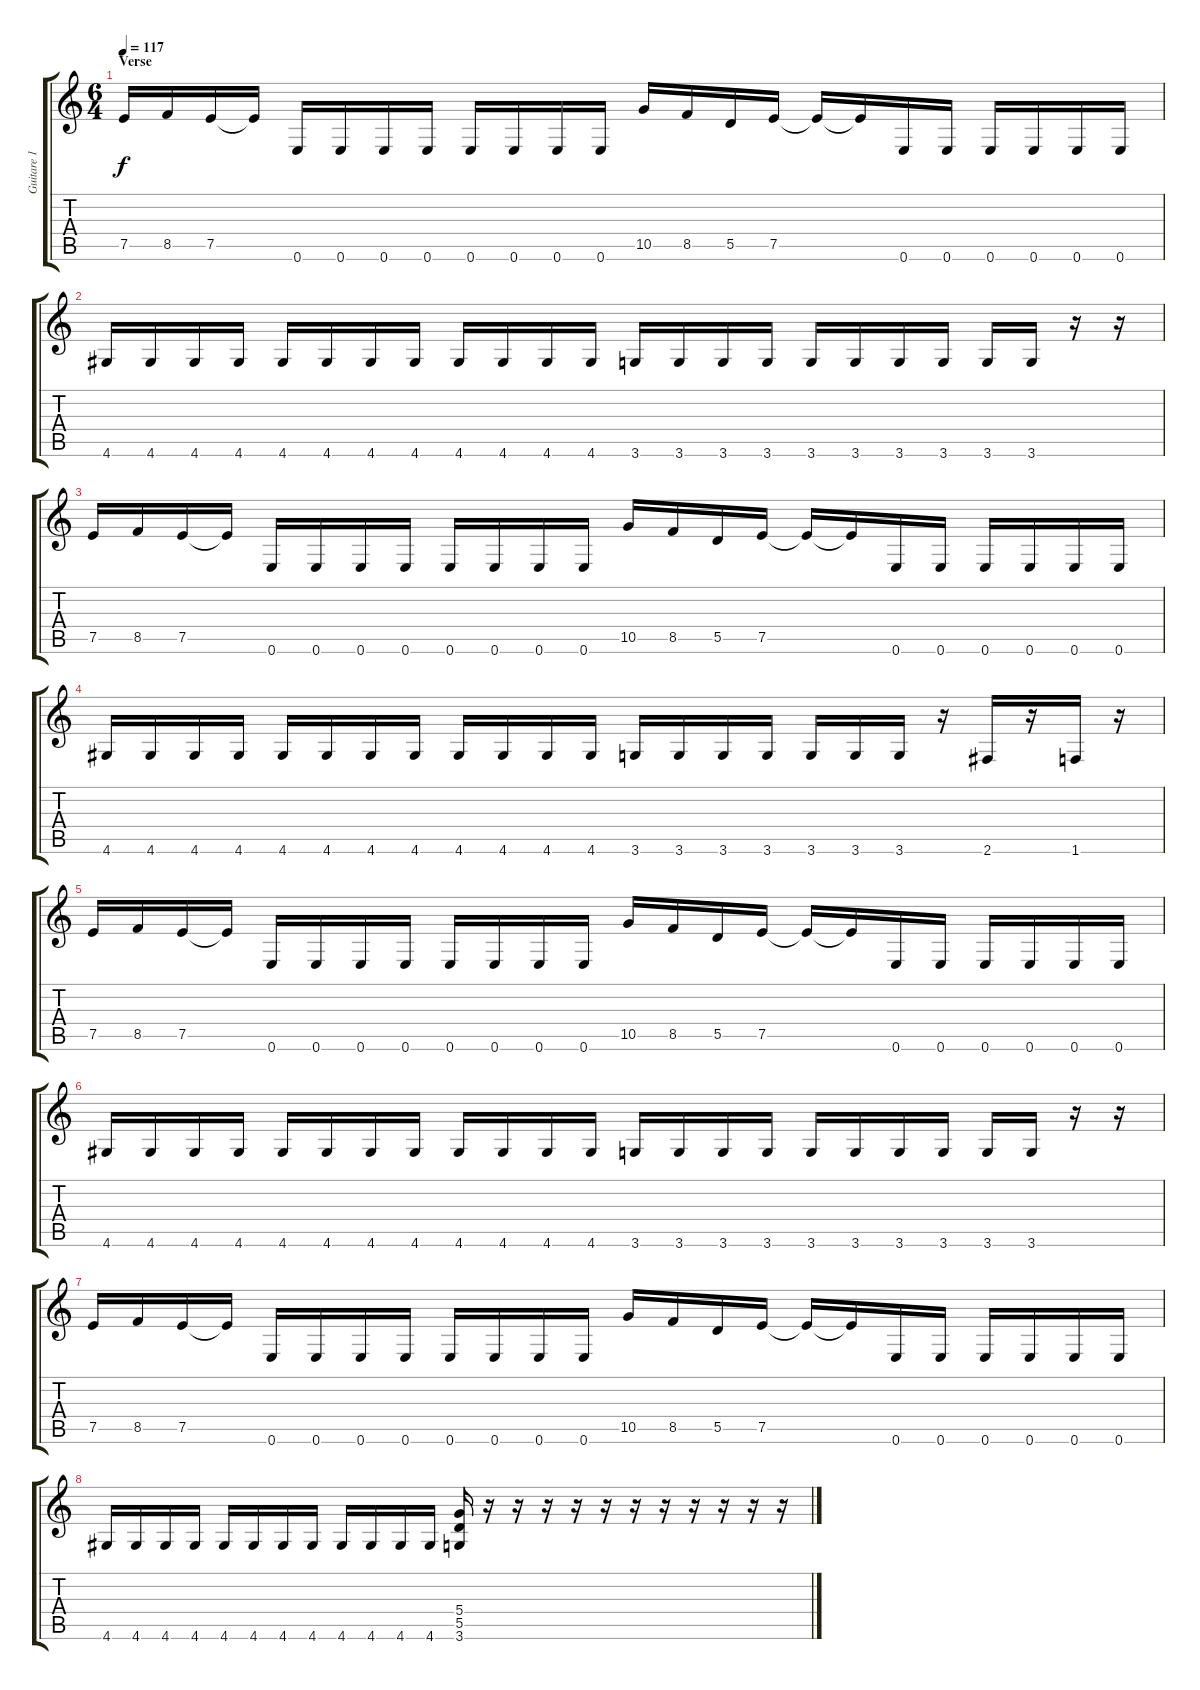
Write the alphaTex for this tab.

\track ("Guitare 1" "Guitare 1") {instrument distortionguitar}
\staff {score tabs}
\tuning (E4 B3 G3 D3 A2 E2) {hide}
\ts (6 4)
\section ("" "Verse")
\tempo 117
\clef g2
\ks c
7.5.16{dy f} 8.5.16 7.5.16 7.5{t}.16 0.6.16 0.6.16 0.6.16 0.6.16 0.6.16 0.6.16 0.6.16 0.6.16 10.5.16 8.5.16 5.5.16 7.5.16 7.5{t}.16 7.5{t}.16 0.6.16 0.6.16 0.6.16 0.6.16 0.6.16 0.6.16 |
4.6.16 4.6.16 4.6.16 4.6.16 4.6.16 4.6.16 4.6.16 4.6.16 4.6.16 4.6.16 4.6.16 4.6.16 3.6.16 3.6.16 3.6.16 3.6.16 3.6.16 3.6.16 3.6.16 3.6.16 3.6.16 3.6.16 r.16 r.16 |
7.5.16 8.5.16 7.5.16 7.5{t}.16 0.6.16 0.6.16 0.6.16 0.6.16 0.6.16 0.6.16 0.6.16 0.6.16 10.5.16 8.5.16 5.5.16 7.5.16 7.5{t}.16 7.5{t}.16 0.6.16 0.6.16 0.6.16 0.6.16 0.6.16 0.6.16 |
4.6.16 4.6.16 4.6.16 4.6.16 4.6.16 4.6.16 4.6.16 4.6.16 4.6.16 4.6.16 4.6.16 4.6.16 3.6.16 3.6.16 3.6.16 3.6.16 3.6.16 3.6.16 3.6.16 r.16 2.6.16 r.16 1.6.16 r.16 |
7.5.16 8.5.16 7.5.16 7.5{t}.16 0.6.16 0.6.16 0.6.16 0.6.16 0.6.16 0.6.16 0.6.16 0.6.16 10.5.16 8.5.16 5.5.16 7.5.16 7.5{t}.16 7.5{t}.16 0.6.16 0.6.16 0.6.16 0.6.16 0.6.16 0.6.16 |
4.6.16 4.6.16 4.6.16 4.6.16 4.6.16 4.6.16 4.6.16 4.6.16 4.6.16 4.6.16 4.6.16 4.6.16 3.6.16 3.6.16 3.6.16 3.6.16 3.6.16 3.6.16 3.6.16 3.6.16 3.6.16 3.6.16 r.16 r.16 |
7.5.16 8.5.16 7.5.16 7.5{t}.16 0.6.16 0.6.16 0.6.16 0.6.16 0.6.16 0.6.16 0.6.16 0.6.16 10.5.16 8.5.16 5.5.16 7.5.16 7.5{t}.16 7.5{t}.16 0.6.16 0.6.16 0.6.16 0.6.16 0.6.16 0.6.16 |
4.6.16 4.6.16 4.6.16 4.6.16 4.6.16 4.6.16 4.6.16 4.6.16 4.6.16 4.6.16 4.6.16 4.6.16 (5.4 5.5 3.6).16 r.16 r.16 r.16 r.16 r.16 r.16 r.16 r.16 r.16 r.16 r.16
